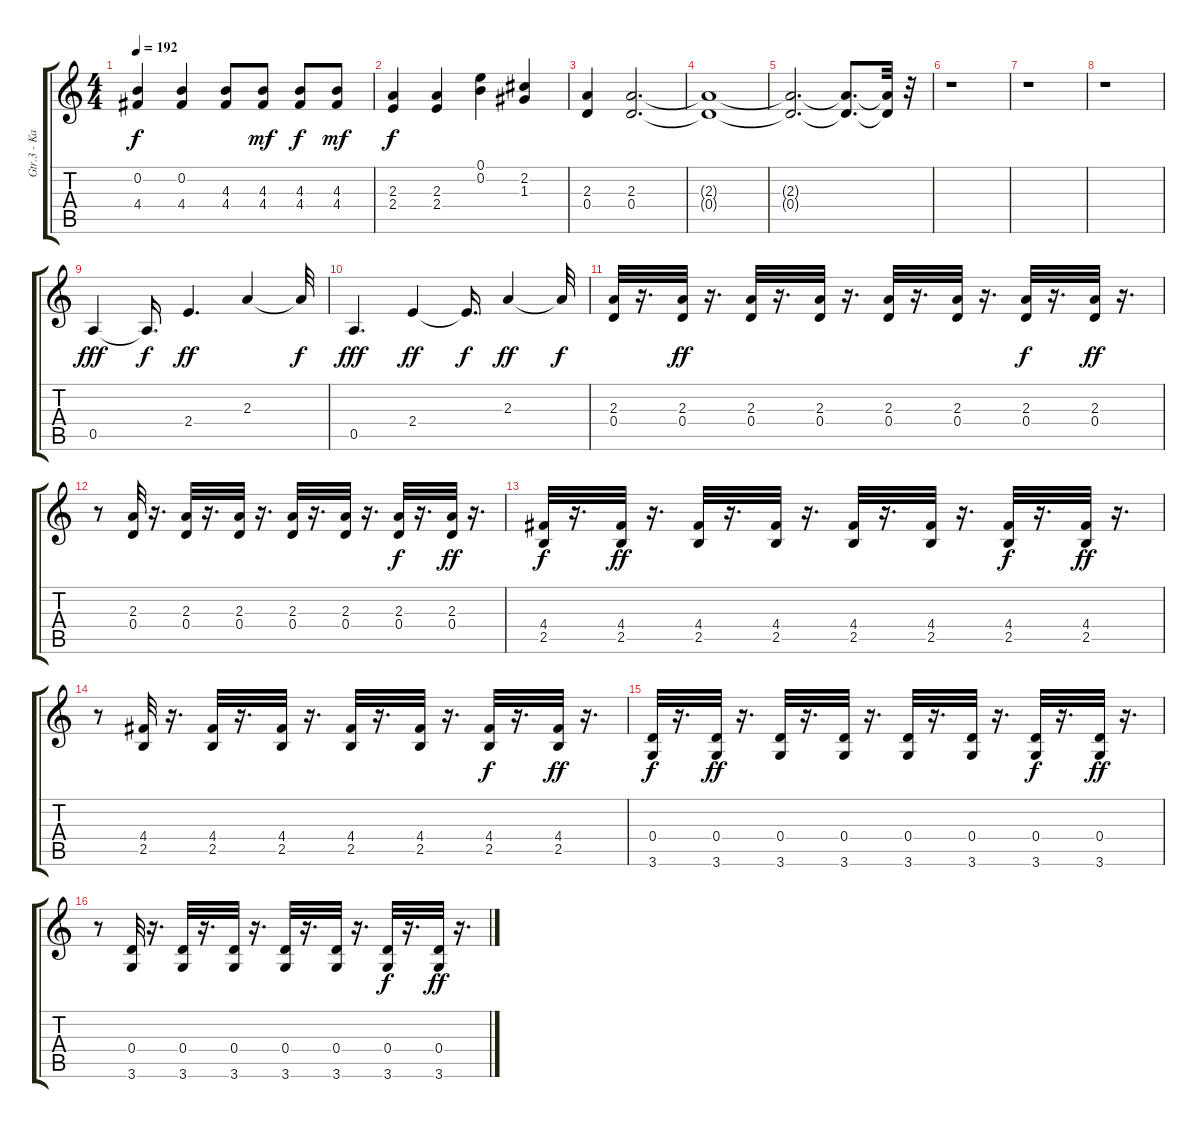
\track ("Gtr.3 - Ka" "Gtr.3 - Ka") {instrument distortionguitar}
\staff {score tabs}
\tuning (E4 B3 G3 D3 A2 E2) {hide}
\ts (4 4)
\tempo 192
\clef g2
\ks c
(0.2 4.4).4{dy f} (0.2 4.4).4 (4.3 4.4).8 (4.3 4.4).8{dy mf} (4.3 4.4).8{dy f} (4.3 4.4).8{dy mf} |
(2.3 2.4).4{dy f} (2.3 2.4).4 (0.1 0.2).4 (2.2 1.3).4 |
(2.3 0.4).4 (2.3 0.4).2{d} |
(2.3{t} 0.4{t}).1 |
(2.3{t} 0.4{t}).2{d} (2.3{t} 0.4{t}).8{d} (2.3{t} 0.4{t}).32 r.32 |
r.1 |
r.1 |
r.1 |
0.5.4{dy fff} 0.5{t}.16{d dy f} 2.4.4{d dy ff} 2.3.4 2.3{t}.32{dy f} |
0.5.4{d dy fff} 2.4.4{dy ff} 2.4{t}.16{d dy f} 2.3.4{dy ff} 2.3{t}.32{dy f} |
(2.3 0.4).32 r.16{d} (2.3 0.4).32{dy ff} r.16{d} (2.3 0.4).32 r.16{d} (2.3 0.4).32 r.16{d} (2.3 0.4).32 r.16{d} (2.3 0.4).32 r.16{d} (2.3 0.4).32{dy f} r.16{d} (2.3 0.4).32{dy ff} r.16{d} |
r.8 (2.3 0.4).32 r.16{d} (2.3 0.4).32 r.16{d} (2.3 0.4).32 r.16{d} (2.3 0.4).32 r.16{d} (2.3 0.4).32 r.16{d} (2.3 0.4).32{dy f} r.16{d} (2.3 0.4).32{dy ff} r.16{d} |
(4.4 2.5).32{dy f} r.16{d} (4.4 2.5).32{dy ff} r.16{d} (4.4 2.5).32 r.16{d} (4.4 2.5).32 r.16{d} (4.4 2.5).32 r.16{d} (4.4 2.5).32 r.16{d} (4.4 2.5).32{dy f} r.16{d} (4.4 2.5).32{dy ff} r.16{d} |
r.8 (4.4 2.5).32 r.16{d} (4.4 2.5).32 r.16{d} (4.4 2.5).32 r.16{d} (4.4 2.5).32 r.16{d} (4.4 2.5).32 r.16{d} (4.4 2.5).32{dy f} r.16{d} (4.4 2.5).32{dy ff} r.16{d} |
(0.4 3.6).32{dy f} r.16{d} (0.4 3.6).32{dy ff} r.16{d} (0.4 3.6).32 r.16{d} (0.4 3.6).32 r.16{d} (0.4 3.6).32 r.16{d} (0.4 3.6).32 r.16{d} (0.4 3.6).32{dy f} r.16{d} (0.4 3.6).32{dy ff} r.16{d} |
r.8 (0.4 3.6).32 r.16{d} (0.4 3.6).32 r.16{d} (0.4 3.6).32 r.16{d} (0.4 3.6).32 r.16{d} (0.4 3.6).32 r.16{d} (0.4 3.6).32{dy f} r.16{d} (0.4 3.6).32{dy ff} r.16{d}
